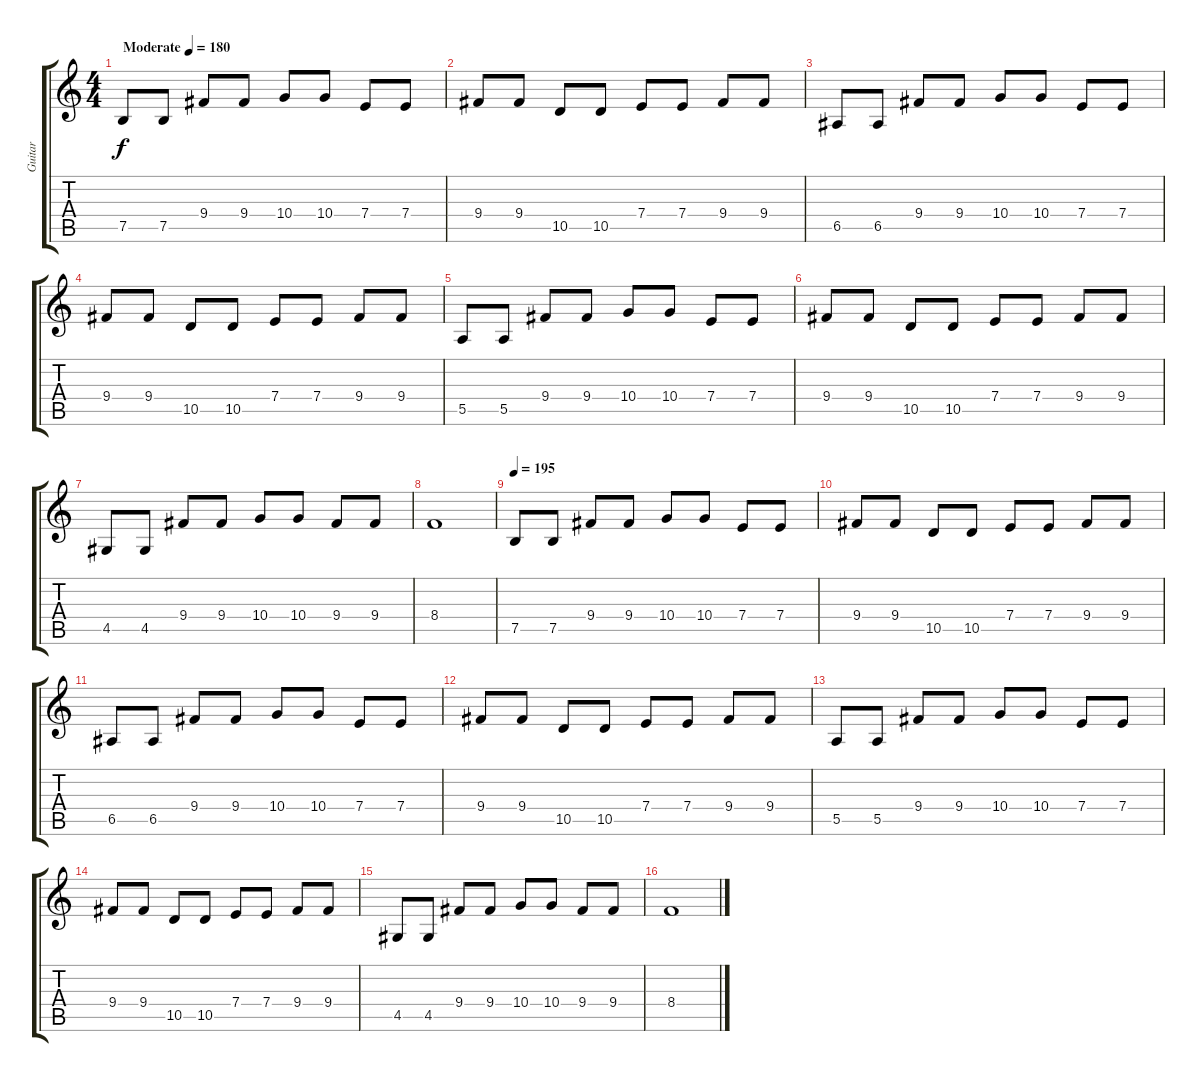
\track ("Guitar" "Guitar") {instrument overdrivenguitar}
\staff {score tabs}
\tuning (B3 Gb3 D3 A2 E2 B1) {hide}
\ts (4 4)
\tempo (180 "Moderate")
\clef g2
\ks c
7.5.8{dy f instrument overdrivenguitar} 7.5.8 9.4.8 9.4.8 10.4.8 10.4.8 7.4.8 7.4.8 |
9.4.8 9.4.8 10.5.8 10.5.8 7.4.8 7.4.8 9.4.8 9.4.8 |
6.5.8 6.5.8 9.4.8 9.4.8 10.4.8 10.4.8 7.4.8 7.4.8 |
9.4.8 9.4.8 10.5.8 10.5.8 7.4.8 7.4.8 9.4.8 9.4.8 |
5.5.8 5.5.8 9.4.8 9.4.8 10.4.8 10.4.8 7.4.8 7.4.8 |
9.4.8 9.4.8 10.5.8 10.5.8 7.4.8 7.4.8 9.4.8 9.4.8 |
4.5.8 4.5.8 9.4.8 9.4.8 10.4.8 10.4.8 9.4.8 9.4.8 |
8.4.1 |
\tempo 195
7.5.8 7.5.8 9.4.8 9.4.8 10.4.8 10.4.8 7.4.8 7.4.8 |
9.4.8 9.4.8 10.5.8 10.5.8 7.4.8 7.4.8 9.4.8 9.4.8 |
6.5.8 6.5.8 9.4.8 9.4.8 10.4.8 10.4.8 7.4.8 7.4.8 |
9.4.8 9.4.8 10.5.8 10.5.8 7.4.8 7.4.8 9.4.8 9.4.8 |
5.5.8 5.5.8 9.4.8 9.4.8 10.4.8 10.4.8 7.4.8 7.4.8 |
9.4.8 9.4.8 10.5.8 10.5.8 7.4.8 7.4.8 9.4.8 9.4.8 |
4.5.8 4.5.8 9.4.8 9.4.8 10.4.8 10.4.8 9.4.8 9.4.8 |
8.4.1
